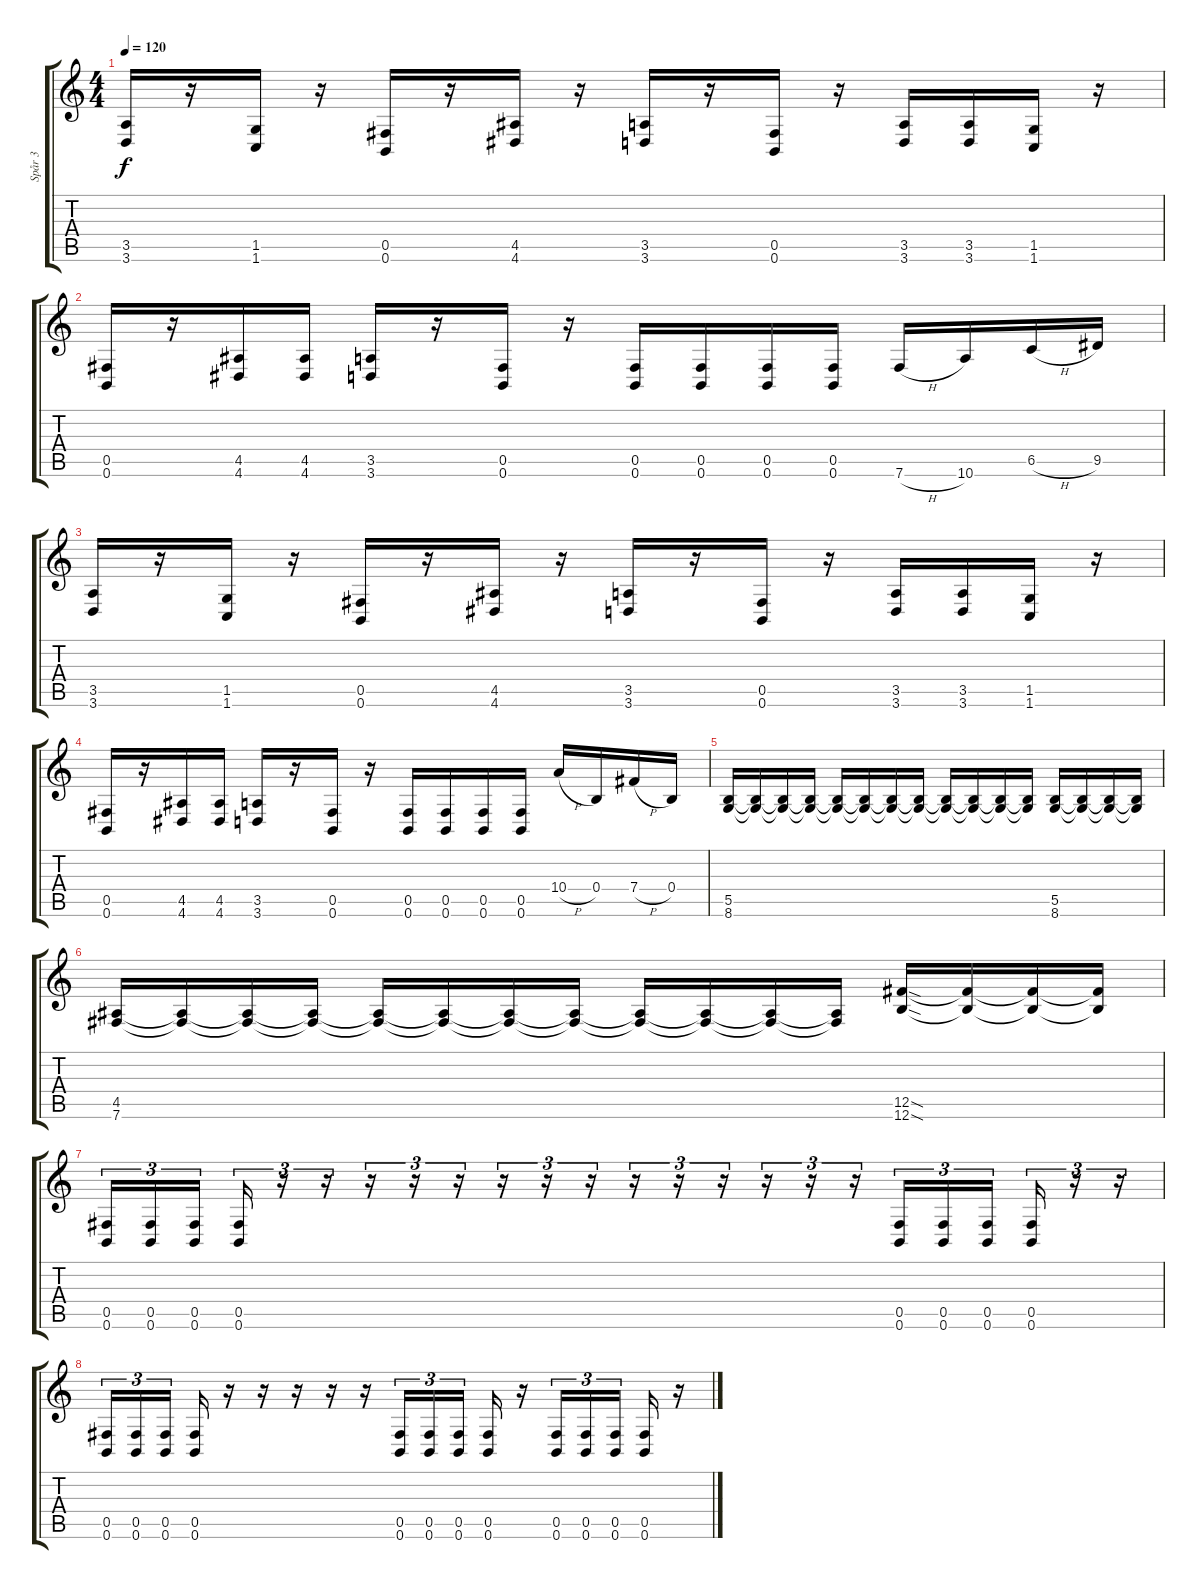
\track ("Spår 3" "Spår 3") {instrument distortionguitar}
\staff {score tabs}
\tuning (Db4 Ab3 E3 B2 Gb2 B1) {hide}
\ts (4 4)
\tempo 120
\clef g2
\ks c
(3.5 3.6).16{dy f} r.16 (1.5 1.6).16 r.16 (0.5 0.6).16 r.16 (4.5 4.6).16 r.16 (3.5 3.6).16 r.16 (0.5 0.6).16 r.16 (3.5 3.6).16 (3.5 3.6).16 (1.5 1.6).16 r.16 |
(0.5 0.6).16 r.16 (4.5 4.6).16 (4.5 4.6).16 (3.5 3.6).16 r.16 (0.5 0.6).16 r.16 (0.5 0.6).16 (0.5 0.6).16 (0.5 0.6).16 (0.5 0.6).16 7.6{h}.16 10.6.16 6.5{h}.16 9.5.16 |
(3.5 3.6).16 r.16 (1.5 1.6).16 r.16 (0.5 0.6).16 r.16 (4.5 4.6).16 r.16 (3.5 3.6).16 r.16 (0.5 0.6).16 r.16 (3.5 3.6).16 (3.5 3.6).16 (1.5 1.6).16 r.16 |
(0.5 0.6).16 r.16 (4.5 4.6).16 (4.5 4.6).16 (3.5 3.6).16 r.16 (0.5 0.6).16 r.16 (0.5 0.6).16 (0.5 0.6).16 (0.5 0.6).16 (0.5 0.6).16 10.4{h}.16 0.4.16 7.4{h}.16 0.4.16 |
(5.5 8.6).16 (5.5{t} 8.6{t}).16 (5.5{t} 8.6{t}).16 (5.5{t} 8.6{t}).16 (5.5{t} 8.6{t}).16 (5.5{t} 8.6{t}).16 (5.5{t} 8.6{t}).16 (5.5{t} 8.6{t}).16 (5.5{t} 8.6{t}).16 (5.5{t} 8.6{t}).16 (5.5{t} 8.6{t}).16 (5.5{t} 8.6{t}).16 (5.5 8.6).16 (5.5{t} 8.6{t}).16 (5.5{t} 8.6{t}).16 (5.5{t} 8.6{t}).16 |
(4.5 7.6).16 (4.5{t} 7.6{t}).16 (4.5{t} 7.6{t}).16 (4.5{t} 7.6{t}).16 (4.5{t} 7.6{t}).16 (4.5{t} 7.6{t}).16 (4.5{t} 7.6{t}).16 (4.5{t} 7.6{t}).16 (4.5{t} 7.6{t}).16 (4.5{t} 7.6{t}).16 (4.5{t} 7.6{t}).16 (4.5{t} 7.6{t}).16 (12.5{sod} 12.6{sod}).16 (12.5{t} 12.6{t}).16 (12.5{t} 12.6{t}).16 (12.5{t} 12.6{t}).16 |
(0.5 0.6).16{tu (3 2)} (0.5 0.6).16{tu (3 2)} (0.5 0.6).16{tu (3 2)} (0.5 0.6).16{tu (3 2)} r.16{tu (3 2)} r.16{tu (3 2)} r.16{tu (3 2)} r.16{tu (3 2)} r.16{tu (3 2)} r.16{tu (3 2)} r.16{tu (3 2)} r.16{tu (3 2)} r.16{tu (3 2)} r.16{tu (3 2)} r.16{tu (3 2)} r.16{tu (3 2)} r.16{tu (3 2)} r.16{tu (3 2)} (0.5 0.6).16{tu (3 2)} (0.5 0.6).16{tu (3 2)} (0.5 0.6).16{tu (3 2)} (0.5 0.6).16{tu (3 2)} r.16{tu (3 2)} r.16{tu (3 2)} |
(0.5 0.6).16{tu (3 2)} (0.5 0.6).16{tu (3 2)} (0.5 0.6).16{tu (3 2)} (0.5 0.6).16 r.16 r.16 r.16 r.16 r.16 (0.5 0.6).16{tu (3 2)} (0.5 0.6).16{tu (3 2)} (0.5 0.6).16{tu (3 2)} (0.5 0.6).16 r.16 (0.5 0.6).16{tu (3 2)} (0.5 0.6).16{tu (3 2)} (0.5 0.6).16{tu (3 2)} (0.5 0.6).16 r.16
